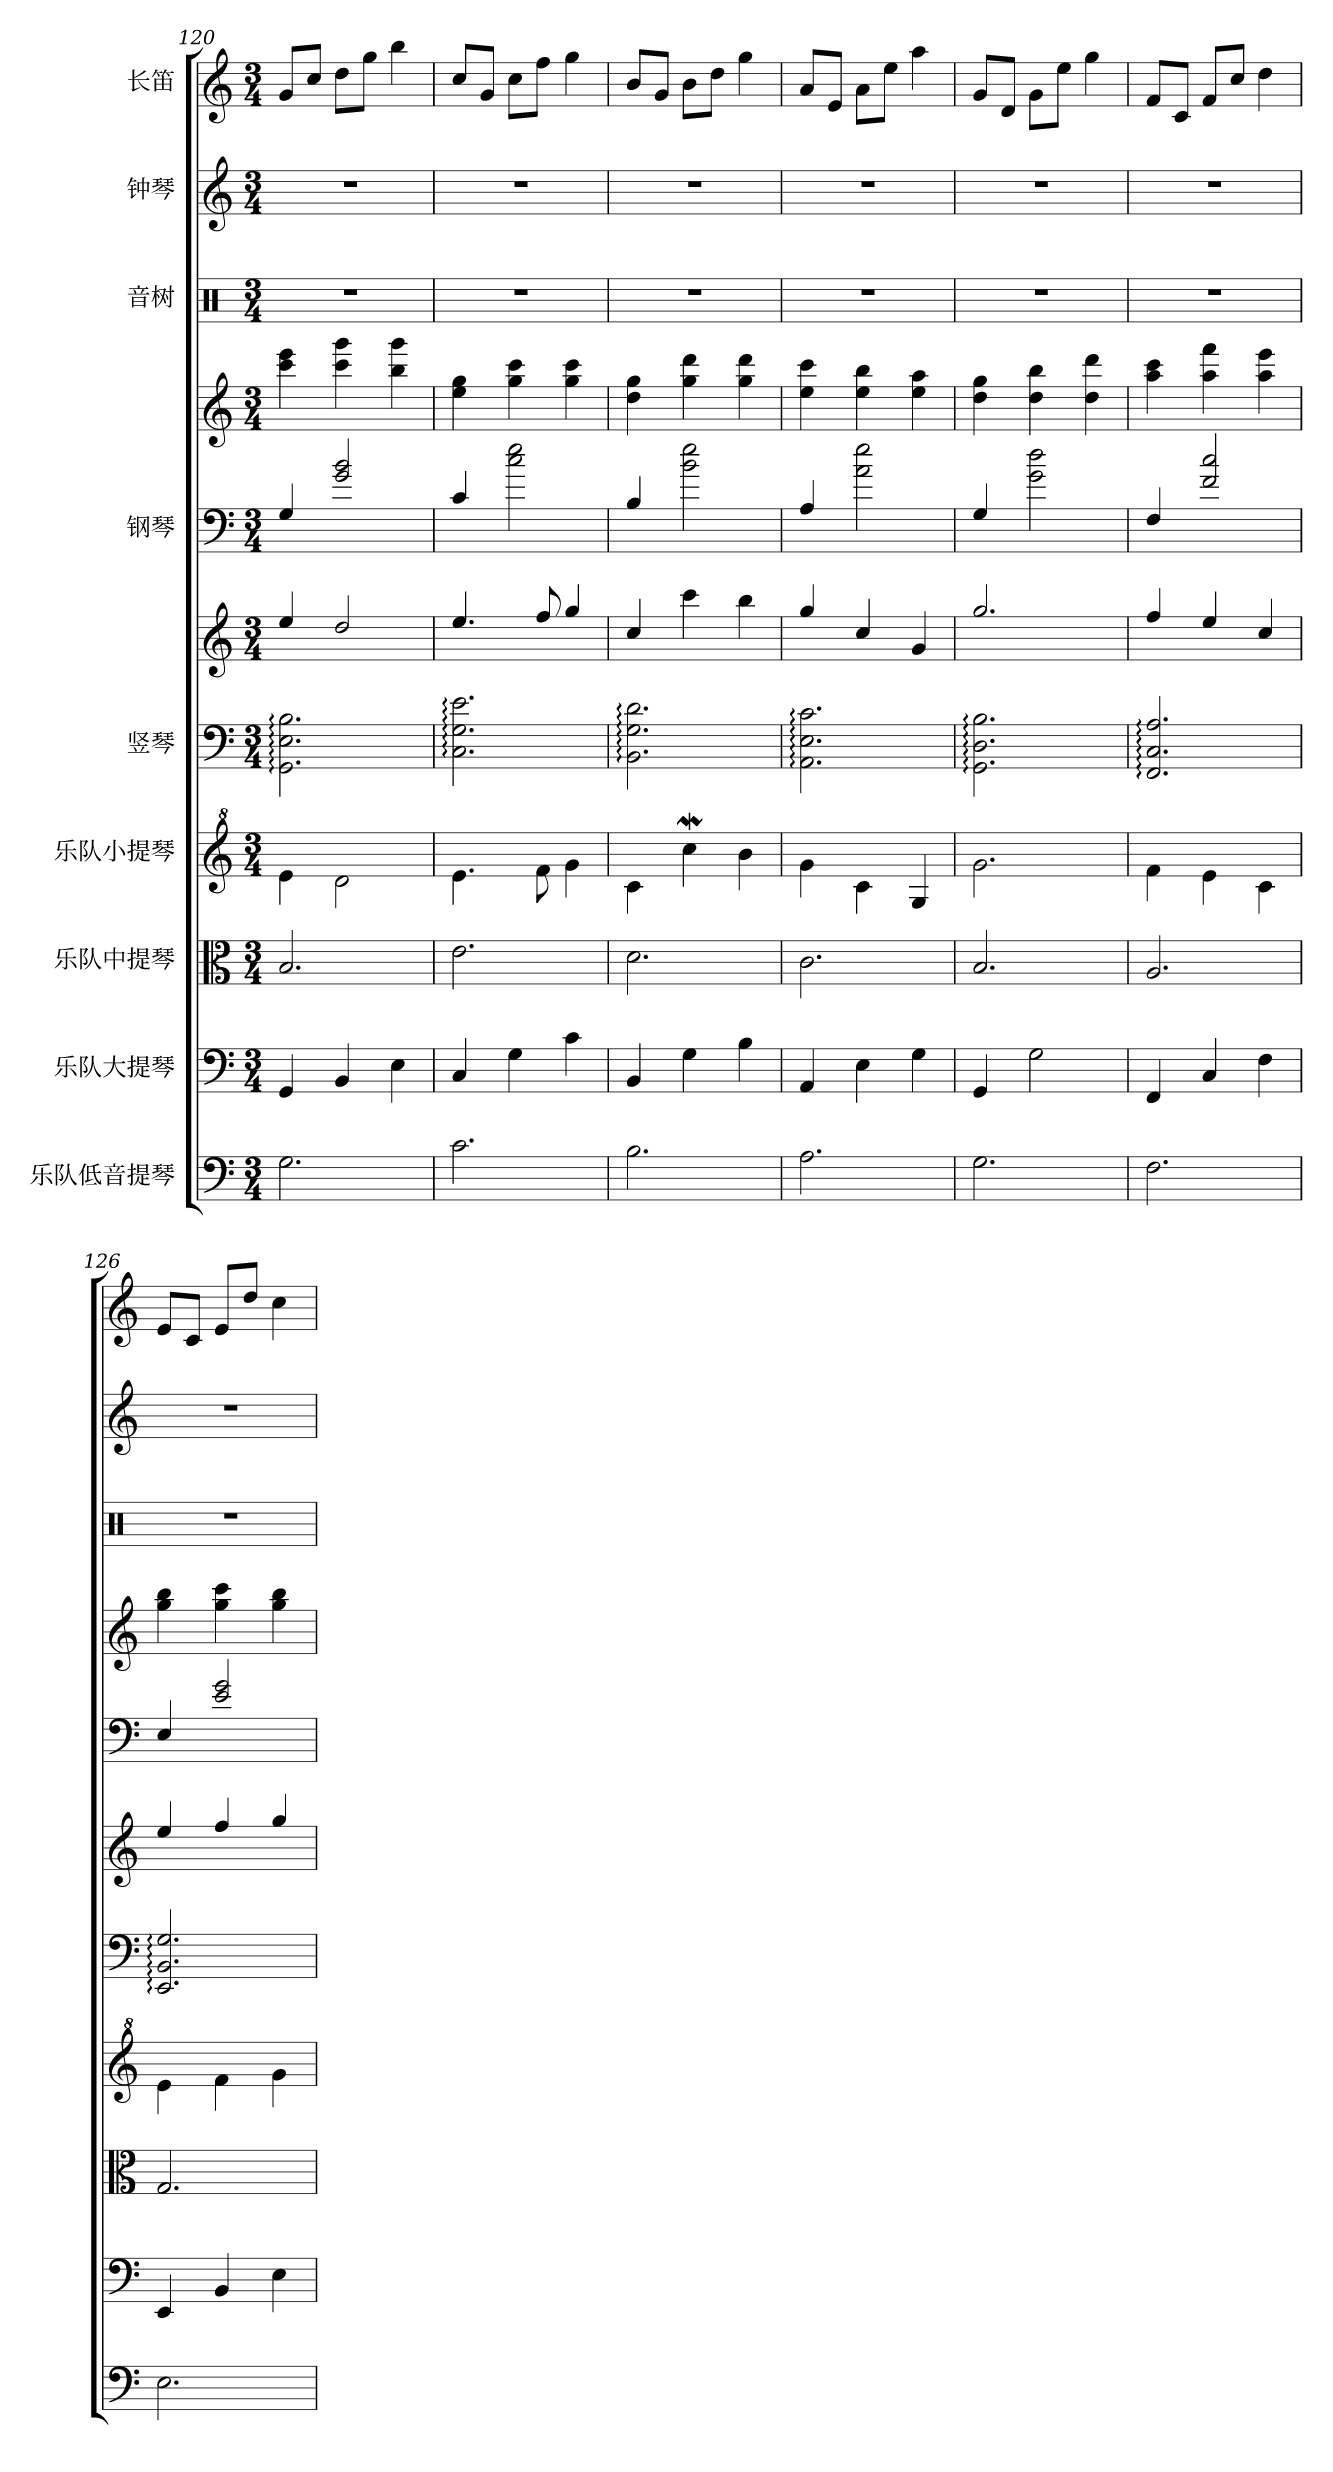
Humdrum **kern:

**kern	**kern	**kern	**kern	**kern	**kern	**kern	**kern	**kern	**kern	**kern
*part9	*part8	*part7	*part6	*part5	*part5	*part4	*part4	*part3	*part2	*part1
*staff11	*staff10	*staff9	*staff8	*staff7	*staff6	*staff5	*staff4	*staff3	*staff2	*staff1
*I"乐队低音提琴	*I"乐队大提琴	*I"乐队中提琴	*I"乐队小提琴	*I"竖琴	*	*I"钢琴	*	*I"音树	*I"钟琴	*I"长笛
*clefF4	*clefF4	*clefC3	*clefG^2	*clefF4	*clefG2	*clefF4	*clefG2	*clefX	*clefG2	*clefG2
*ITrd7c12	*	*	*	*	*	*	*	*	*ITrd-14c-24	*
*k[]	*k[]	*k[]	*k[]	*k[]	*k[]	*k[]	*k[]	*k[]	*k[]	*k[]
*M3/4	*M3/4	*M3/4	*M3/4	*M3/4	*M3/4	*M3/4	*M3/4	*M3/4	*M3/4	*M3/4
=120	=120	=120	=120	=120	=120	=120	=120	=120	=120	=120
2.GG\	4GG/	2.B/	4ee\	2.GG\: 2.E\: 2.B\:	4ee/	4G/	4ccc\ 4eee\	2.r	2.r	8g/L
.	.	.	.	.	.	.	.	.	.	8cc/J
.	4BB/	.	2dd\	.	2dd/	2g/ 2b/	4ccc\ 4ggg\	.	.	8dd\L
.	.	.	.	.	.	.	.	.	.	8gg\J
.	4E\	.	.	.	.	.	4bb\ 4ggg\	.	.	4bb\
!!LO:PB:g=z
=121	=121	=121	=121	=121	=121	=121	=121	=121	=121	=121
2.C\	4C/	2.e\	4.ee\	2.C\: 2.G\: 2.e\:	4.ee/	4c/	4ee\ 4gg\	2.r	2.r	8cc/L
.	.	.	.	.	.	.	.	.	.	8g/J
.	4G\	.	.	.	.	2cc\ 2ee\	4gg\ 4ccc\	.	.	8cc\L
.	.	.	8ff\	.	8ff/	.	.	.	.	8ff\J
.	4c\	.	4gg\	.	4gg/	.	4gg\ 4ccc\	.	.	4gg\
=122	=122	=122	=122	=122	=122	=122	=122	=122	=122	=122
2.BB\	4BB/	2.d\	4cc\	2.BB\: 2.G\: 2.d\:	4cc/	4B/	4dd\ 4gg\	2.r	2.r	8b/L
.	.	.	.	.	.	.	.	.	.	8g/J
.	4G\	.	4cccw\	.	4ccc\	2b\ 2ee\	4gg\ 4ddd\	.	.	8b\L
.	.	.	.	.	.	.	.	.	.	8dd\J
.	4B\	.	4bb\	.	4bb\	.	4gg\ 4ddd\	.	.	4gg\
=123	=123	=123	=123	=123	=123	=123	=123	=123	=123	=123
2.AA\	4AA/	2.c\	4gg\	2.AA\: 2.E\: 2.c\:	4gg/	4A/	4ee\ 4ccc\	2.r	2.r	8a/L
.	.	.	.	.	.	.	.	.	.	8e/J
.	4E\	.	4cc\	.	4cc/	2a\ 2ee\	4ee\ 4bb\	.	.	8a\L
.	.	.	.	.	.	.	.	.	.	8ee\J
.	4G\	.	4g/	.	4g/	.	4ee\ 4aa\	.	.	4aa\
=124	=124	=124	=124	=124	=124	=124	=124	=124	=124	=124
2.GG\	4GG/	2.B/	2.gg\	2.GG\: 2.D\: 2.B\:	2.gg/	4G/	4dd\ 4gg\	2.r	2.r	8g/L
.	.	.	.	.	.	.	.	.	.	8d/J
.	2G\	.	.	.	.	2g\ 2dd\	4dd\ 4bb\	.	.	8g\L
.	.	.	.	.	.	.	.	.	.	8ee\J
.	.	.	.	.	.	.	4dd\ 4ddd\	.	.	4gg\
=125	=125	=125	=125	=125	=125	=125	=125	=125	=125	=125
2.FF\	4FF/	2.A/	4ff\	2.FF/: 2.C/: 2.A/:	4ff/	4F/	4aa\ 4ccc\	2.r	2.r	8f/L
.	.	.	.	.	.	.	.	.	.	8c/J
.	4C/	.	4ee\	.	4ee/	2f/ 2cc/	4aa\ 4fff\	.	.	8f/L
.	.	.	.	.	.	.	.	.	.	8cc/J
.	4F\	.	4cc\	.	4cc/	.	4aa\ 4eee\	.	.	4dd\
=126	=126	=126	=126	=126	=126	=126	=126	=126	=126	=126
2.EE\	4EE/	2.G/	4ee\	2.EE/: 2.BB/: 2.G/:	4ee/	4E/	4gg\ 4bb\	2.r	2.r	8e/L
.	.	.	.	.	.	.	.	.	.	8c/J
.	4BB/	.	4ff\	.	4ff/	2e/ 2g/	4gg\ 4ccc\	.	.	8e/L
.	.	.	.	.	.	.	.	.	.	8dd/J
.	4E\	.	4gg\	.	4gg/	.	4gg\ 4bb\	.	.	4cc\
=	=	=	=	=	=	=	=	=	=	=
*-	*-	*-	*-	*-	*-	*-	*-	*-	*-	*-
